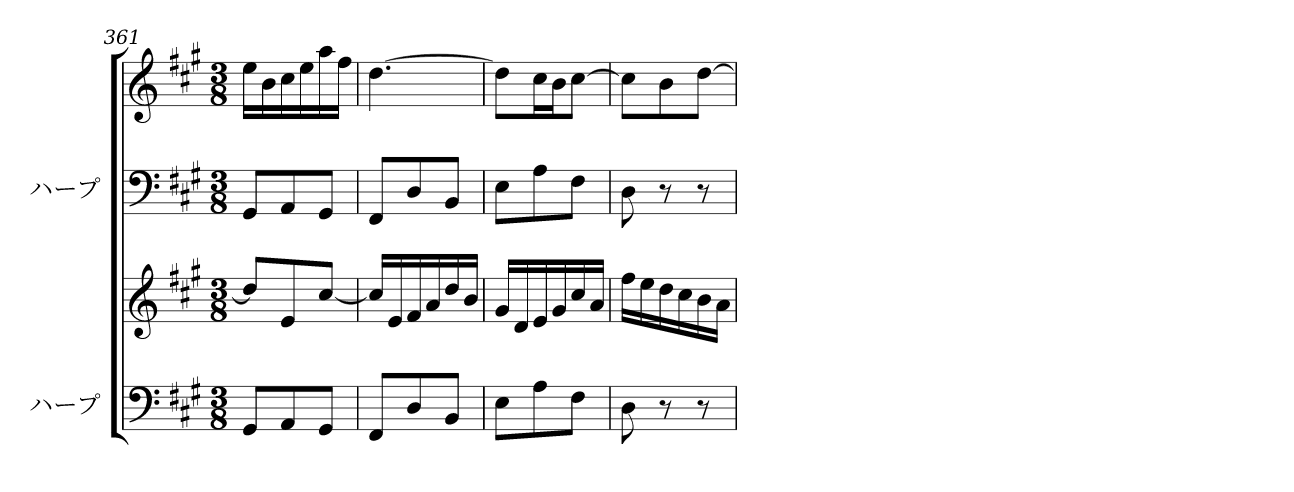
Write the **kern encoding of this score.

**kern	**kern	**kern	**kern
*part2	*part2	*part1	*part1
*staff4	*staff3	*staff2	*staff1
*I"ハープ	*	*I"ハープ	*
*clefF4	*clefG2	*clefF4	*clefG2
*k[f#c#g#]	*k[f#c#g#]	*k[f#c#g#]	*k[f#c#g#]
*M3/8	*M3/8	*M3/8	*M3/8
=361	=361	=361	=361
8GG#/L	8dd/L]	8GG#/L	16ee\LL
.	.	.	16b\
8AA/	8e/	8AA/	16cc#\
.	.	.	16ee\
8GG#/J	[8cc#/J	8GG#/J	16aa\
.	.	.	16ff#\JJ
=362	=362	=362	=362
8FF#/L	16cc#/LL]	8FF#/L	[4.dd\
.	16e/	.	.
8D/	16f#/	8D/	.
.	16a/	.	.
8BB/J	16dd/	8BB/J	.
.	16b/JJ	.	.
=363	=363	=363	=363
8E\L	16g#/LL	8E\L	8dd\L]
.	16d/	.	.
8A\	16e/	8A\	16cc#\L
.	16g#/	.	16b\J
8F#\J	16cc#/	8F#\J	[8cc#\J
.	16a/JJ	.	.
=364	=364	=364	=364
8D\	16ff#\LL	8D\	8cc#\L]
.	16ee\	.	.
8r	16dd\	8r	8b\
.	16cc#\	.	.
8r	16b\	8r	[8dd\J
.	16a\JJ	.	.
=	=	=	=
*-	*-	*-	*-
